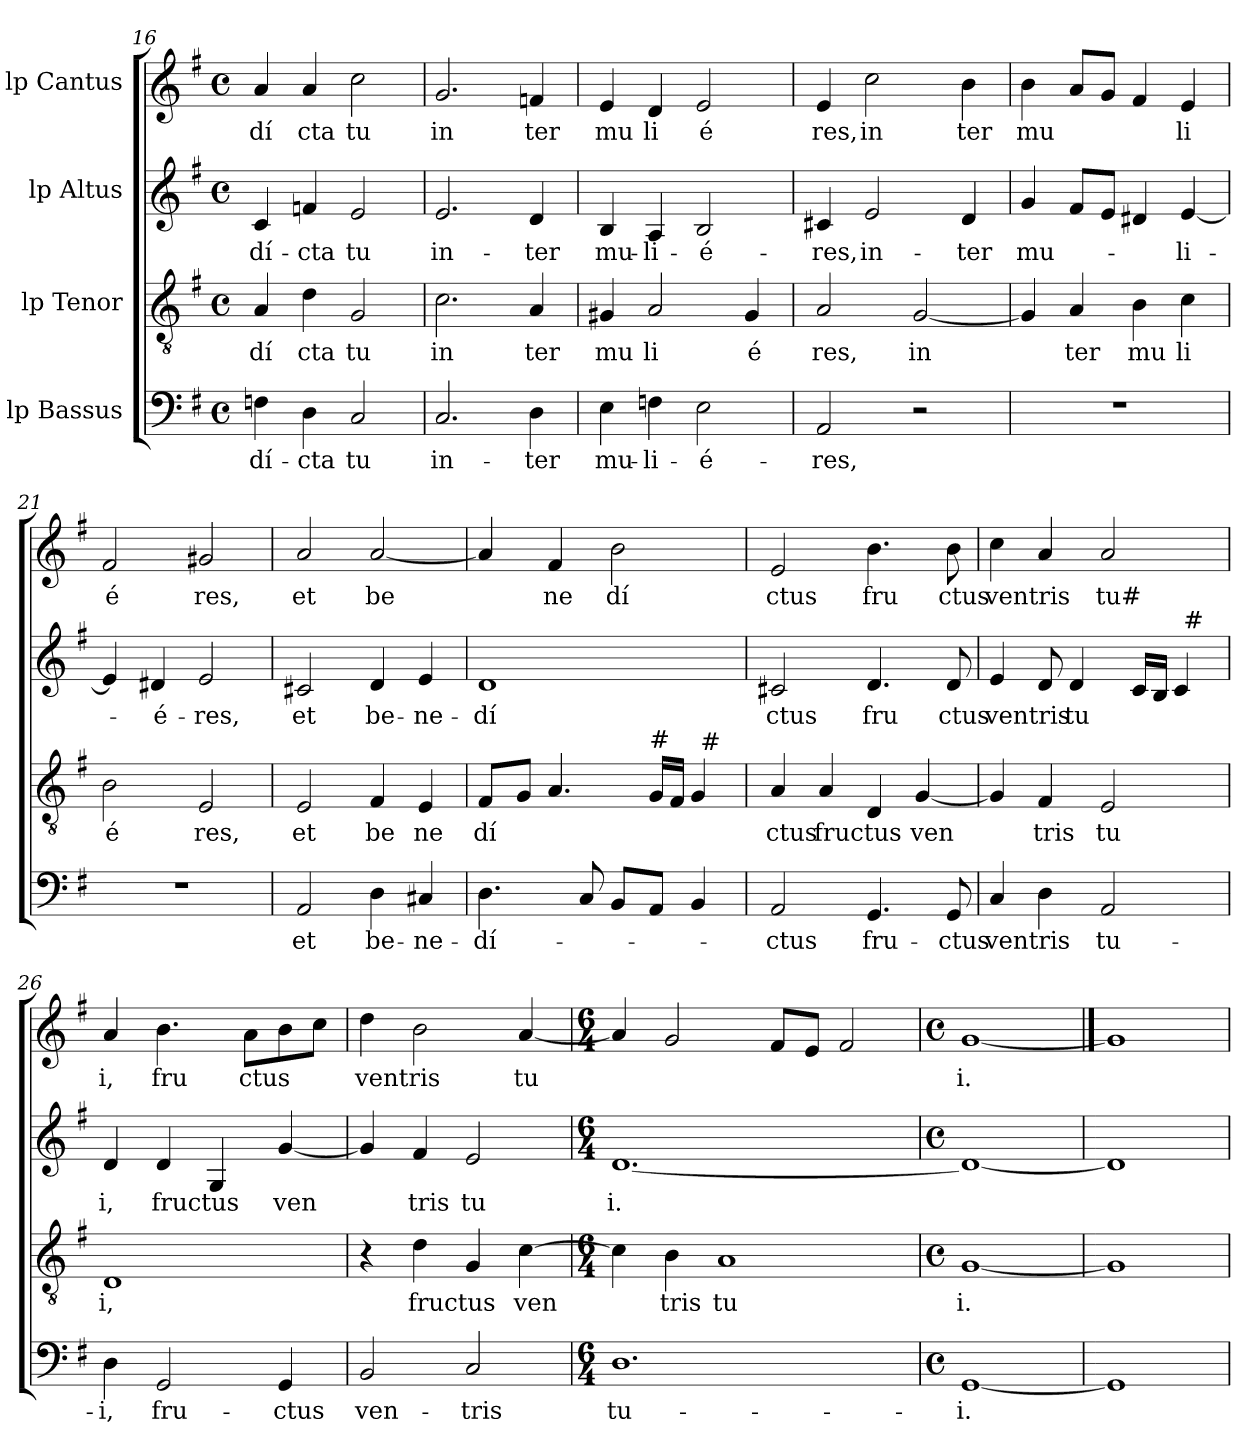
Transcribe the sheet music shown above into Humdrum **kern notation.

**kern	**text	**kern	**text	**kern	**text	**kern	**text
*part4	*part4	*part3	*part3	*part2	*part2	*part1	*part1
*staff4	*staff4	*staff3	*staff3	*staff2	*staff2	*staff1	*staff1
*I"lp Bassus	*	*I"lp Tenor	*	*I"lp Altus	*	*I"lp Cantus	*
*clefF4	*	*clefGv2	*	*clefG2	*	*clefG2	*
*k[f#]	*	*k[f#]	*	*k[f#]	*	*k[f#]	*
*G:	*	*G:	*	*G:	*	*G:	*
*M4/4	*	*M4/4	*	*M4/4	*	*M4/4	*
*met(c)	*	*met(c)	*	*met(c)	*	*met(c)	*
=16	=16	=16	=16	=16	=16	=16	=16
!	!LO:LY:b:cj	!	!LO:LY:b:cj	!	!LO:LY:b:cj	!	!LO:LY:b:cj
4Fn\	-dí-	4A/	dí	4c/	-dí-	4a/	dí
!	!LO:LY:b:cj	!	!LO:LY:b:cj	!	!LO:LY:b:cj	!	!LO:LY:b:cj
4D\	-cta	4d\	cta	4fn/	-cta	4a/	cta
!	!LO:LY:b:cj	!	!LO:LY:b:cj	!	!LO:LY:b:cj	!	!LO:LY:b:cj
2C/	tu	2G/	tu	2e/	tu	2cc\	tu
=17	=17	=17	=17	=17	=17	=17	=17
!	!LO:LY:b:cj	!	!LO:LY:b:cj	!	!LO:LY:b:cj	!	!LO:LY:b:cj
2.C/	in-	2.c\	in	2.e/	in-	2.g/	in
!	!LO:LY:b:cj	!	!LO:LY:b:cj	!	!LO:LY:b:cj	!	!LO:LY:b:cj
4D\	-ter	4A/	ter	4d/	-ter	4fn/	ter
=18	=18	=18	=18	=18	=18	=18	=18
!	!LO:LY:b:cj	!	!LO:LY:b:cj	!	!LO:LY:b:cj	!	!LO:LY:b:cj
4E\	mu-	4G#X/	mu	4B/	mu-	4e/	mu
!	!LO:LY:b:cj	!	!LO:LY:b:cj	!	!LO:LY:b:cj	!	!LO:LY:b:cj
4Fn\	-li-	2A/	li	4A/	-li-	4d/	li
!	!LO:LY:b:cj	!	!	!	!LO:LY:b:cj	!	!LO:LY:b:cj
2E\	-é-	.	.	2B/	-é-	2e/	é
!	!	!	!LO:LY:b:cj	!	!	!	!
.	.	4G#/	é	.	.	.	.
=19	=19	=19	=19	=19	=19	=19	=19
!	!LO:LY:b:cj	!	!LO:LY:b:cj	!	!LO:LY:b:cj	!	!LO:LY:b:cj
2AA/	-res,	2A/	res,	4c#X/	-res,	4e/	res,
!	!	!	!	!	!LO:LY:b:cj	!	!LO:LY:b:cj
.	.	.	.	2e/	in-	2cc\	in
!	!	!	!LO:LY:b:cj	!	!	!	!
2r	.	[<2G/	in	.	.	.	.
!	!	!	!	!	!LO:LY:b:cj	!	!LO:LY:b:cj
.	.	.	.	4d/	-ter	4b\	ter
=20	=20	=20	=20	=20	=20	=20	=20
!	!	!	!	!	!LO:LY:b	!	!LO:LY:b
1r	.	4G/]	.	4g/	mu-	4b\	mu
!	!	!	!LO:LY:b:cj	!	!	!	!
.	.	4A/	ter	8f#/L	.	8a/L	.
.	.	.	.	8e/J	.	8g/J	.
!	!	!	!LO:LY:b:cj	!	!	!	!
.	.	4B\	mu	4d#X/	.	4f#/	.
!	!	!	!LO:LY:b:cj	!	!LO:LY:b:cj	!	!LO:LY:b:cj
.	.	4c\	li	[<4e/	-li-	4e/	li
=21	=21	=21	=21	=21	=21	=21	=21
!	!	!	!LO:LY:b:cj	!	!	!	!LO:LY:b:cj
1r	.	2B\	é	4e/]	.	2f#/	é
!	!	!	!	!	!LO:LY:b:cj	!	!
.	.	.	.	4d#X/	-é-	.	.
!	!	!	!LO:LY:b:cj	!	!LO:LY:b:cj	!	!LO:LY:b:cj
.	.	2E/	res,	2e/	-res,	2g#X/	res,
=22	=22	=22	=22	=22	=22	=22	=22
!	!LO:LY:b:cj	!	!LO:LY:b:cj	!	!LO:LY:b:cj	!	!LO:LY:b:cj
2AA/	et	2E/	et	2c#X/	et	2a/	et
!	!LO:LY:b:cj	!	!LO:LY:b:cj	!	!LO:LY:b:cj	!	!LO:LY:b:cj
4D\	be-	4F#/	be	4d/	be-	[>2a/	be
!	!LO:LY:b:cj	!	!LO:LY:b:cj	!	!LO:LY:b:cj	!	!
4C#X/	-ne-	4E/	ne	4e/	-ne-	.	.
!!LO:LB:g=z
=23	=23	=23	=23	=23	=23	=23	=23
!	!LO:LY:b:cj	!	!LO:LY:b:cj	!	!LO:LY:b:cj	!	!
*	*	*^	*	*	*	*^	*
4.D\	-dí-	8F#/L	2ryy	dí	1d	-dí	4a/]	64ryy	.
.	.	.	.	.	.	.	.	2ryy	.
.	.	8G/J	.	.	.	.	.	.	.
!	!	!	!	!	!	!	!	!	!LO:LY:b:cj
.	.	4.A/	.	.	.	.	4f#/	.	ne
8C/	.	.	.	.	.	.	.	.	.
!	!	!	!	!	!	!	!	!	!LO:LY:b:cj
8BB/L	.	.	4ryy	.	.	.	2b\	.	dí
.	.	.	.	.	.	.	.	4ryy	.
!	!	!LO:TX:a:t=#	!	!	!	!	!	!	!
8AA/J	.	16G/L	.	.	.	.	.	.	.
.	.	16F#/J	.	.	.	.	.	.	.
4BB/	.	4G/	64ryy	.	.	.	.	.	.
!	!	!	!LO:TX:a:t=#	!	!	!	!	!	!
.	.	.	8...ryy	.	.	.	.	8...ryy	.
=24	=24	=24	=24	=24	=24	=24	=24	=24	=24
!	!LO:LY:b:cj	!	!	!LO:LY:b:cj	!	!LO:LY:b:cj	!	!	!LO:LY:b:cj
*	*	*v	*v	*	*	*	*v	*v	*
2AA/	-ctus	4A/	ctus	2c#X/	ctus	2e/	ctus
!	!	!	!LO:LY:b	!	!	!	!
.	.	4A/	fructus	.	.	.	.
!	!LO:LY:b:cj	!	!	!	!LO:LY:b:cj	!	!LO:LY:b:cj
4.GG/	fru-	4D/	.	4.d/	fru	4.b\	fru
!	!	!	!LO:LY:b:cj	!	!	!	!
.	.	[<4G/	ven	.	.	.	.
!	!LO:LY:b:cj	!	!	!	!LO:LY:b:cj	!	!LO:LY:b:cj
8GG/	-ctus	.	.	8d/	ctus	8b\	ctus
=25	=25	=25	=25	=25	=25	=25	=25
!	!LO:LY:b:cj	!	!	!	!LO:LY:b:cj	!	!LO:LY:b:cj
*	*	*	*	*^	*	*	*
4C/	ventris	4G/]	.	4e/	2ryy	ventris	4cc\	ventris
!	!	!	!LO:LY:b:cj	!	!	!	!	!
4D\	.	4F#/	tris	8d/	.	.	4a/	.
!	!	!	!	!	!	!LO:LY:b:cj	!	!
.	.	.	.	4d/	.	tu	.	.
!	!LO:LY:b:cj	!	!LO:LY:b:cj	!	!	!	!	!LO:LY:b:cj
2AA/	tu-	2E/	tu	.	4ryy	.	2a/	tu#
.	.	.	.	16c/L	.	.	.	.
.	.	.	.	16B/J	.	.	.	.
.	.	.	.	4c/	64ryy	.	.	.
!	!	!	!	!	!LO:TX:a:t=#	!	!	!
.	.	.	.	.	8...ryy	.	.	.
=26	=26	=26	=26	=26	=26	=26	=26	=26
!	!LO:LY:b:cj	!	!LO:LY:b:cj	!	!	!LO:LY:b:cj	!	!LO:LY:b:cj
*	*	*	*	*v	*v	*	*	*
4D\	-i,	1D	i,	4d/	i,	4a/	i,
!	!LO:LY:b:cj	!	!	!	!LO:LY:b	!	!LO:LY:b:cj
2GG/	fru-	.	.	4d/	fructus	4.b\	fru
.	.	.	.	4G/	.	.	.
!	!	!	!	!	!	!	!LO:LY:b
.	.	.	.	.	.	8a\L	ctus
!	!LO:LY:b:cj	!	!	!	!LO:LY:b:cj	!	!
4GG/	-ctus	.	.	[<4g/	ven	8b\	.
.	.	.	.	.	.	8cc\J	.
=27	=27	=27	=27	=27	=27	=27	=27
!	!LO:LY:b:cj	!	!	!	!	!	!LO:LY:b:cj
2BB/	ven-	4r	.	4g/]	.	4dd\	ventris
!	!	!	!LO:LY:b	!	!LO:LY:b:cj	!	!
.	.	4d\	fructus	4f#/	tris	2b\	.
!	!LO:LY:b:cj	!	!	!	!LO:LY:b:cj	!	!
2C/	-tris	4G/	.	2e/	tu	.	.
!	!	!	!LO:LY:b:cj	!	!	!	!LO:LY:b:cj
.	.	[>4c\	ven	.	.	[<4a/	tu
=28	=28	=28	=28	=28	=28	=28	=28
*M6/4	*	*M6/4	*	*M6/4	*	*M6/4	*
!	!LO:LY:b:cj	!	!	!	!LO:LY:b:cj	!	!
1.D	tu-	4c\]	.	[<1.d	i.	4a/]	.
!	!	!	!LO:LY:b:cj	!	!	!	!
.	.	4B\	tris	.	.	2g/	.
!	!	!	!LO:LY:b:cj	!	!	!	!
.	.	1A	tu	.	.	.	.
.	.	.	.	.	.	8f#/L	.
.	.	.	.	.	.	8e/J	.
.	.	.	.	.	.	2f#/	.
=29	=29	=29	=29	=29	=29	=29	=29
*M4/4	*	*M4/4	*	*M4/4	*	*M4/4	*
*met(c)	*	*met(c)	*	*met(c)	*	*met(c)	*
!	!LO:LY:b	!	!LO:LY:b	!	!	!	!LO:LY:b
[1GG	-i.	[1G	i.	1d_	.	[1g	i.
=30	==30	=30	==30	=30	==30	==30	==30
1GG]	.	1G]	.	1d]	.	1g]	.
=	=	=	=	=	=	=	=
*-	*-	*-	*-	*-	*-	*-	*-
